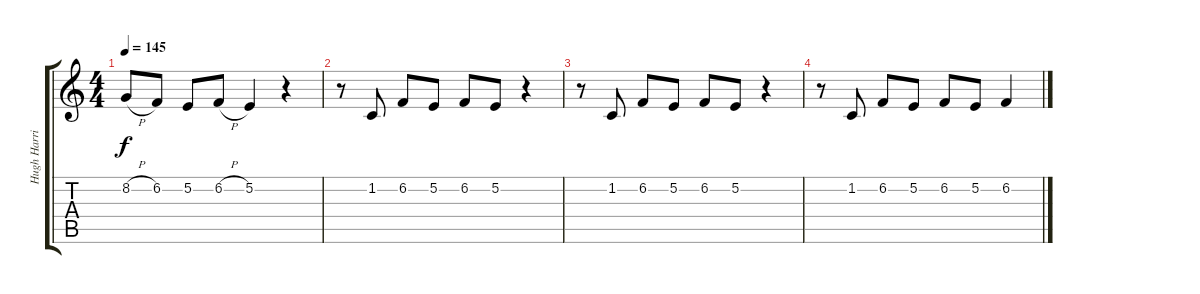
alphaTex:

\track ("Hugh Harris (Backing Vocals)" "Hugh Harri") {instrument lead6voice}
\staff {score tabs}
\tuning (E4 B3 G3 D3 A2 E2) {hide}
\ts (4 4)
\tempo 145
\clef g2
\ks c
8.2{h}.8{dy f} 6.2.8 5.2.8 6.2{h}.8 5.2.4 r.4 |
r.8 1.2.8 6.2.8 5.2.8 6.2.8 5.2.8 r.4 |
r.8 1.2.8 6.2.8 5.2.8 6.2.8 5.2.8 r.4 |
r.8 1.2.8 6.2.8 5.2.8 6.2.8 5.2.8 6.2.4
